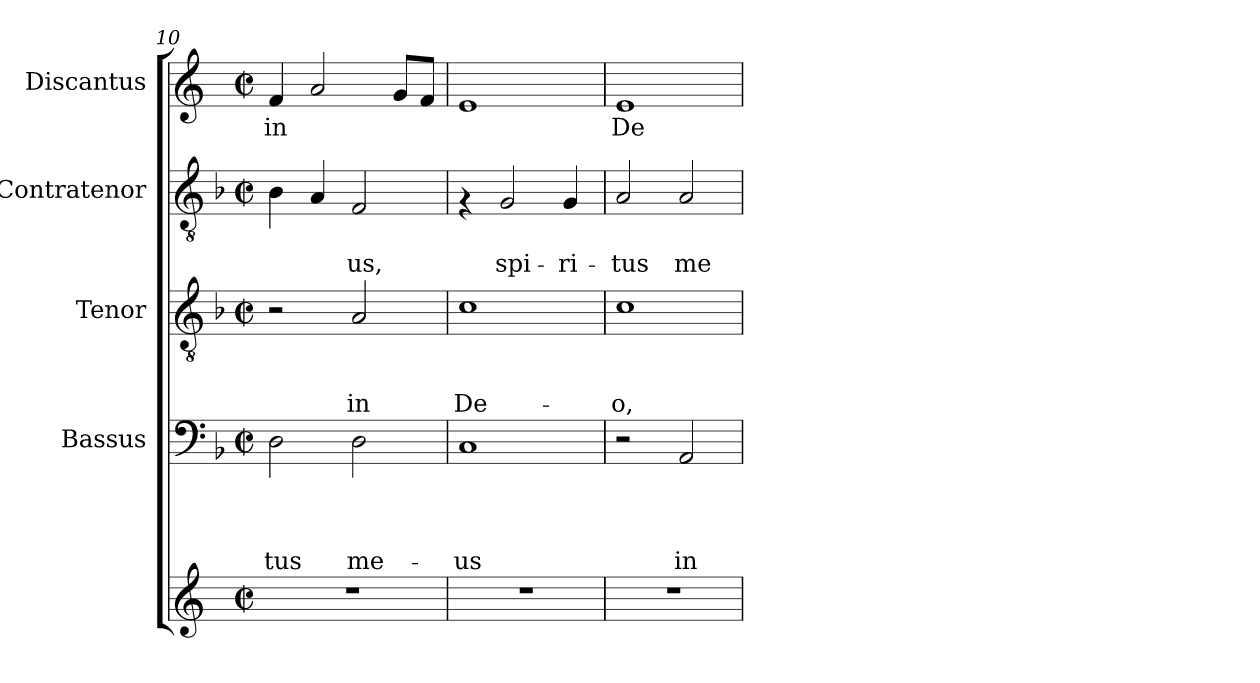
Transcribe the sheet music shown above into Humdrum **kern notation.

**kern	**kern	**text	**text	**text	**text	**kern	**text	**text	**text	**kern	**text	**text	**kern	**text
*part5	*part4	*part4	*part4	*part4	*part4	*part3	*part3	*part3	*part3	*part2	*part2	*part2	*part1	*part1
*staff5	*staff4	*staff4	*staff4	*staff4	*staff4	*staff3	*staff3	*staff3	*staff3	*staff2	*staff2	*staff2	*staff1	*staff1
*	*I"Bassus	*	*	*	*	*I"Tenor	*	*	*	*I"Contratenor	*	*	*I"Discantus	*
*clefG2	*clefF4	*	*	*	*	*clefGv2	*	*	*	*clefGv2	*	*	*clefG2	*
*k[]	*k[b-]	*	*	*	*	*k[b-]	*	*	*	*k[b-]	*	*	*k[]	*
*C:	*F:	*	*	*	*	*F:	*	*	*	*F:	*	*	*C:	*
*M2/2	*M2/2	*	*	*	*	*M2/2	*	*	*	*M2/2	*	*	*M2/2	*
*met(c|)	*met(c|)	*	*	*	*	*met(c|)	*	*	*	*met(c|)	*	*	*met(c|)	*
=10	=10	=10	=10	=10	=10	=10	=10	=10	=10	=10	=10	=10	=10	=10
!	!	!	!	!	!LO:LY:b	!	!	!	!	!	!	!	!	!LO:LY:b
1r	2D\	.	.	.	-tus	2r	.	.	.	4B-\	.	.	4f/	in
.	.	.	.	.	.	.	.	.	.	4A/	.	.	2a/	.
!	!	!	!	!	!LO:LY:b	!	!	!	!LO:LY:b:rj	!	!	!LO:LY:b	!	!
.	2D\	.	.	.	me-	2A/	.	.	in	2F/	.	-us,	.	.
.	.	.	.	.	.	.	.	.	.	.	.	.	8g/L	.
.	.	.	.	.	.	.	.	.	.	.	.	.	8f/J	.
=11	=11	=11	=11	=11	=11	=11	=11	=11	=11	=11	=11	=11	=11	=11
!	!	!	!	!	!LO:LY:b	!	!	!	!LO:LY:b:rj	!	!	!	!	!
1r	1C	.	.	.	-us	1c	.	.	De-	4rF	.	.	1e	.
!	!	!	!	!	!	!	!	!	!	!	!	!LO:LY:b	!	!
.	.	.	.	.	.	.	.	.	.	2G/	.	spi-	.	.
!	!	!	!	!	!	!	!	!	!	!	!	!LO:LY:b	!	!
.	.	.	.	.	.	.	.	.	.	4G/	.	-ri-	.	.
=12	=12	=12	=12	=12	=12	=12	=12	=12	=12	=12	=12	=12	=12	=12
!	!	!	!	!	!	!	!	!	!LO:LY:b:rj	!	!	!LO:LY:b	!	!LO:LY:b
1r	2r	.	.	.	.	1c	.	.	-o,	2A/	.	-tus	1e	De-
!	!	!	!	!	!LO:LY:b	!	!	!	!	!	!	!LO:LY:b	!	!
.	2AA/	.	.	.	in	.	.	.	.	2A/	.	me-	.	.
=	=	=	=	=	=	=	=	=	=	=	=	=	=	=
*-	*-	*-	*-	*-	*-	*-	*-	*-	*-	*-	*-	*-	*-	*-
